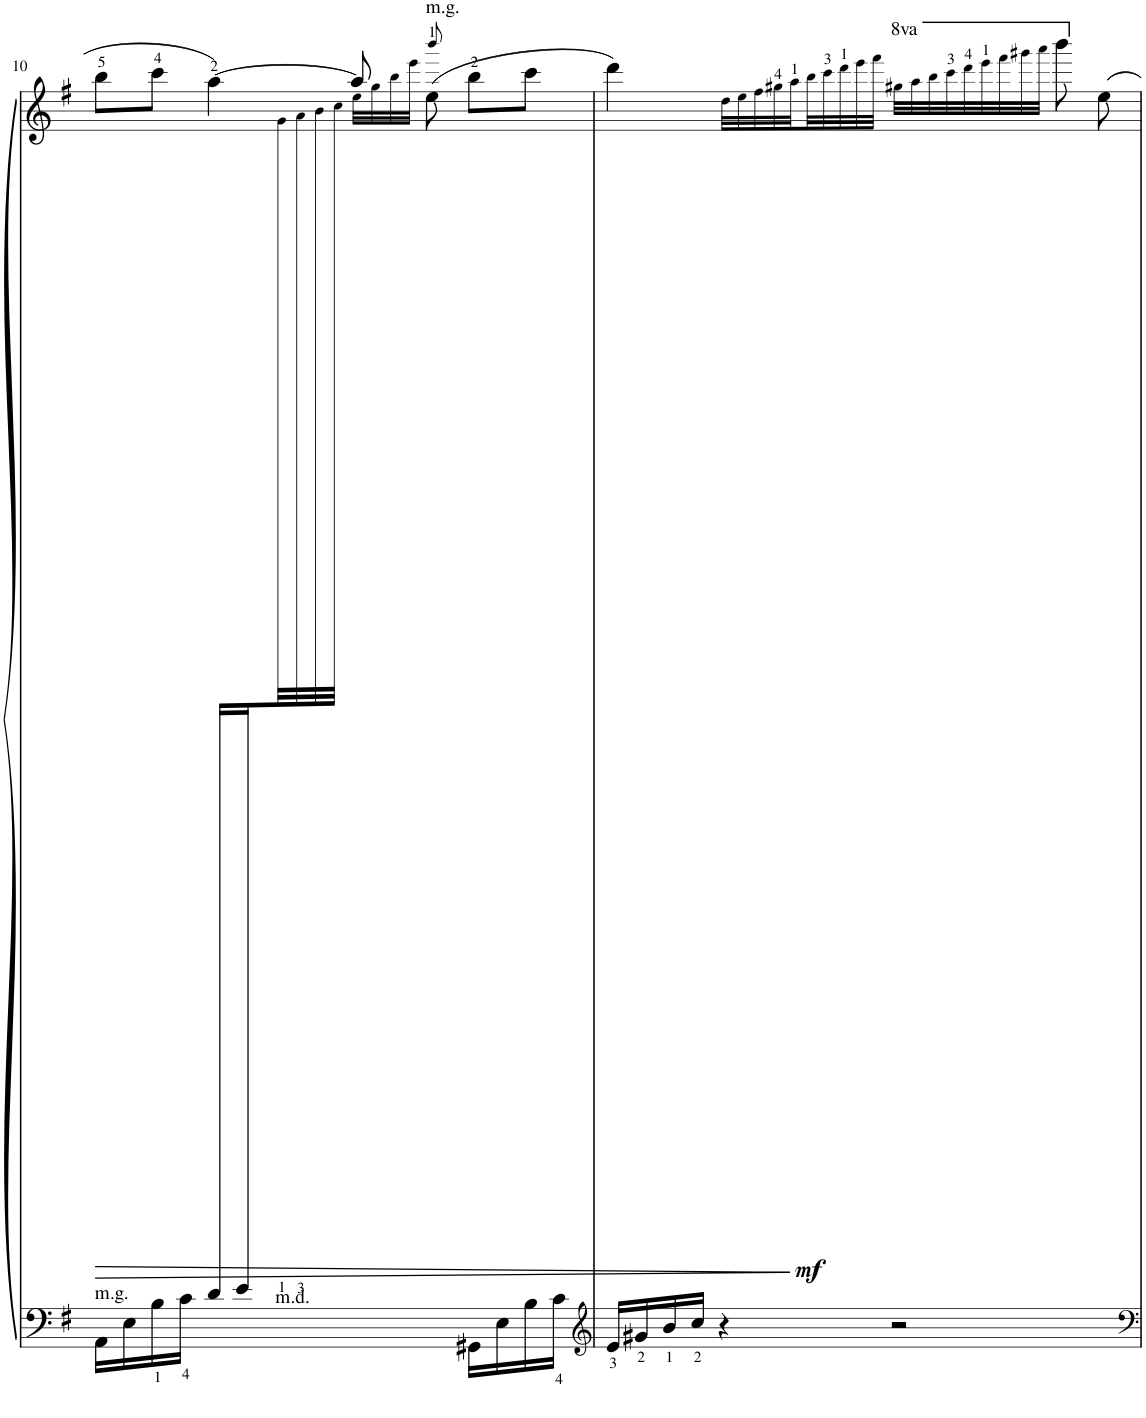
**kern	**kern	**dynam
*part1	*part1	*part1
*staff2	*staff1	*staff1/2
*I"Piano	*	*
*I'Pno	*	*
!!LO:PB:g=z
*clefF4	*clefG2	*
*k[f#]	*k[f#]	*
*M4/4	*M4/4	*
=10	=10	=10
!LO:TX:a:t=m.g.	!	!
!	!	!LO:HP:b
*	*^	*
16AA\LL	8bb\L	4.ryy	>
16E\	.	.	.
16B\	8ccc\J	.	.
16c\JJ	.	.	.
16d/LL	[4aa\	.	.
16e/	.	.	.
!LO:TX:a:t=m.d.	!	!	!
4.ryy	.	32g!\L	.
.	.	32a!\	.
.	.	32b!\	.
.	.	32cc!\JJJ	.
.	8aa/]	32ee!\LLL	.
.	.	32gg!\	.
.	.	32bb!\	.
.	.	32eee!\JJJ	.
!	!LO:TX:a:t=m.g.	!	!
!	!	!	!LO:DY:n=1:b
.	(8ee\	8bbb!/	] mf
16GG#X\LL	8bb\L	4ryy	.
16E\	.	.	.
16B\	8ccc\J	.	.
16c\JJ	.	.	.
*	*v	*v	*
=11	=11	=11
*clefG2	*	*
16e/LL	4ddd\)	.
16g#X/	.	.
16b/	.	.
16cc/JJ	.	.
*	*Xbrackettup	*
4r	40dd!\LLL	.
.	40ee!\	.
.	40ff#!\	.
.	40gg#X!\	.
.	40aa!\	.
.	40bb!\	.
.	40ccc!\	.
.	40ddd!\	.
.	40eee!\	.
.	40fff#!\JJJ	.
*	*8va	*
2r	36ggg#X!\LLL	.
.	36aaa!\	.
.	36bbb!\	.
.	36cccc!\	.
.	36dddd!\	.
.	36eeee!\	.
.	36ffff#!\	.
.	36gggg#X!\	.
.	36aaaa!\JJJ	.
.	8bbbb\	.
*	*X8va	*
.	8ee\	.
=	=	=
*-	*-	*-
